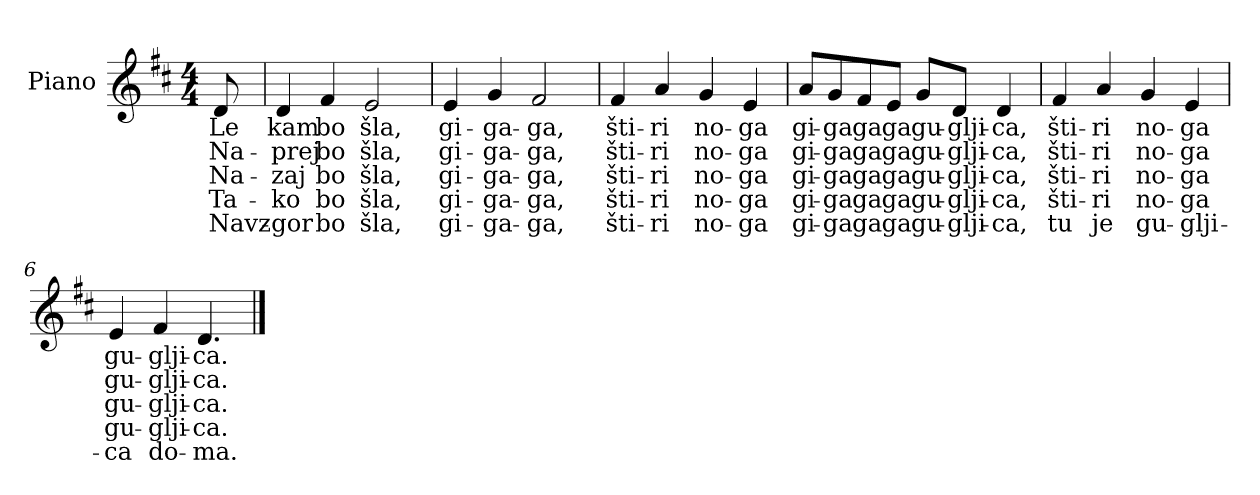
**kern	**text	**text	**text	**text	**text
*part1	*part1	*part1	*part1	*part1	*part1
*staff1	*staff1	*staff1	*staff1	*staff1	*staff1
*I"Piano	*	*	*	*	*
*I'Pno.	*	*	*	*	*
*clefG2	*	*	*	*	*
*k[f#c#]	*	*	*	*	*
*M4/4	*	*	*	*	*
=	=	=	=	=	=
!	!LO:LY:b	!LO:LY:b	!LO:LY:b	!LO:LY:b	!LO:LY:b
8d/	Le	Na-	Na-	Ta-	Navz-
=1	=1	=1	=1	=1	=1
!	!LO:LY:b	!LO:LY:b	!LO:LY:b	!LO:LY:b	!LO:LY:b
4d/	kam	-prej	-zaj	-ko	-gor
!	!LO:LY:b	!LO:LY:b	!LO:LY:b	!LO:LY:b	!LO:LY:b
4f#/	bo	bo	bo	bo	bo
!	!LO:LY:b	!LO:LY:b	!LO:LY:b	!LO:LY:b	!LO:LY:b
2e/	šla,	šla,	šla,	šla,	šla,
=2	=2	=2	=2	=2	=2
!	!LO:LY:b	!LO:LY:b	!LO:LY:b	!LO:LY:b	!LO:LY:b
4e/	gi-	gi-	gi-	gi-	gi-
!	!LO:LY:b	!LO:LY:b	!LO:LY:b	!LO:LY:b	!LO:LY:b
4g/	-ga-	-ga-	-ga-	-ga-	-ga-
!	!LO:LY:b	!LO:LY:b	!LO:LY:b	!LO:LY:b	!LO:LY:b
2f#/	-ga,	-ga,	-ga,	-ga,	-ga,
=3	=3	=3	=3	=3	=3
!	!LO:LY:b	!LO:LY:b	!LO:LY:b	!LO:LY:b	!LO:LY:b
4f#/	šti-	šti-	šti-	šti-	šti-
!	!LO:LY:b	!LO:LY:b	!LO:LY:b	!LO:LY:b	!LO:LY:b
4a/	-ri	-ri	-ri	-ri	-ri
!	!LO:LY:b	!LO:LY:b	!LO:LY:b	!LO:LY:b	!LO:LY:b
4g/	no-	no-	no-	no-	no-
!	!LO:LY:b	!LO:LY:b	!LO:LY:b	!LO:LY:b	!LO:LY:b
4e/	-ga	-ga	-ga	-ga	-ga
=4	=4	=4	=4	=4	=4
!	!LO:LY:b	!LO:LY:b	!LO:LY:b	!LO:LY:b	!LO:LY:b
8a/L	gi-	gi-	gi-	gi-	gi-
!	!LO:LY:b	!LO:LY:b	!LO:LY:b	!LO:LY:b	!LO:LY:b
8g/	-ga	-ga	-ga	-ga	-ga
!	!LO:LY:b	!LO:LY:b	!LO:LY:b	!LO:LY:b	!LO:LY:b
8f#/	ga	ga	ga	ga	ga
!	!LO:LY:b	!LO:LY:b	!LO:LY:b	!LO:LY:b	!LO:LY:b
8e/J	ga	ga	ga	ga	ga
!	!LO:LY:b	!LO:LY:b	!LO:LY:b	!LO:LY:b	!LO:LY:b
8g/L	gu-	gu-	gu-	gu-	gu-
!	!LO:LY:b	!LO:LY:b	!LO:LY:b	!LO:LY:b	!LO:LY:b
8d/J	-glji-	-glji-	-glji-	-glji-	-glji-
!	!LO:LY:b	!LO:LY:b	!LO:LY:b	!LO:LY:b	!LO:LY:b
4d/	-ca,	-ca,	-ca,	-ca,	-ca,
!!LO:LB:g=z
=5	=5	=5	=5	=5	=5
!	!LO:LY:b	!LO:LY:b	!LO:LY:b	!LO:LY:b	!LO:LY:b
4f#/	šti-	šti-	šti-	šti-	tu
!	!LO:LY:b	!LO:LY:b	!LO:LY:b	!LO:LY:b	!LO:LY:b
4a/	-ri	-ri	-ri	-ri	je
!	!LO:LY:b	!LO:LY:b	!LO:LY:b	!LO:LY:b	!LO:LY:b
4g/	no-	no-	no-	no-	gu-
!	!LO:LY:b	!LO:LY:b	!LO:LY:b	!LO:LY:b	!LO:LY:b
4e/	-ga	-ga	-ga	-ga	-glji-
=6	=6	=6	=6	=6	=6
!	!LO:LY:b	!LO:LY:b	!LO:LY:b	!LO:LY:b	!LO:LY:b
4e/	gu-	gu-	gu-	gu-	-ca
!	!LO:LY:b	!LO:LY:b	!LO:LY:b	!LO:LY:b	!LO:LY:b
4f#/	-glji-	-glji-	-glji-	-glji-	do-
!	!LO:LY:b	!LO:LY:b	!LO:LY:b	!LO:LY:b	!LO:LY:b
4.d/	-ca.	-ca.	-ca.	-ca.	-ma.
==	==	==	==	==	==
*-	*-	*-	*-	*-	*-
